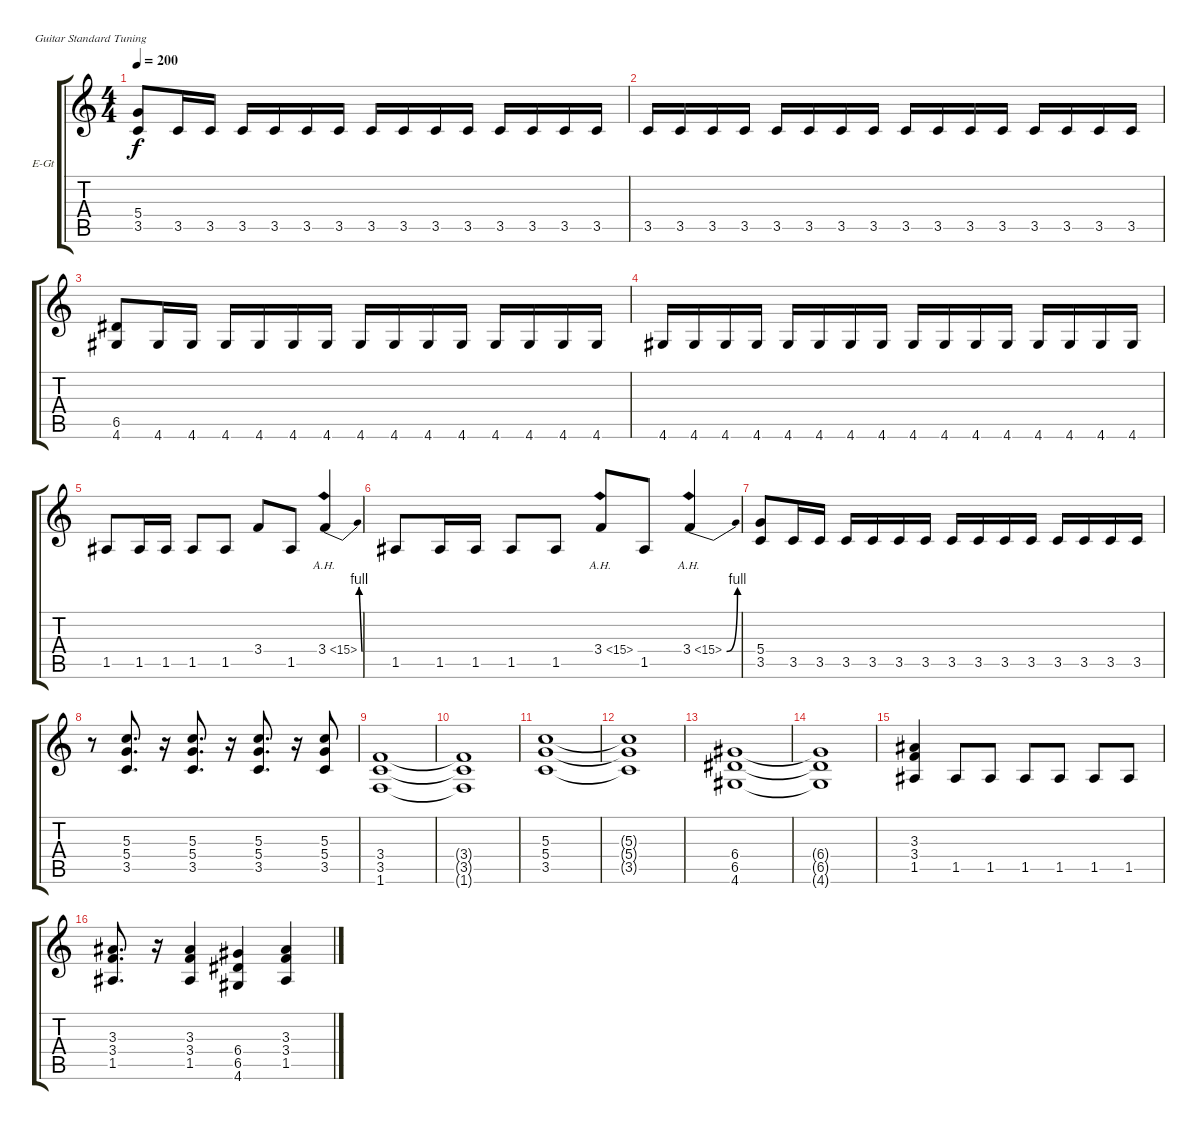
\bracketExtendMode groupsimilarinstruments
\firstSystemTrackNameOrientation horizontal
\otherSystemsTrackNameOrientation horizontal
\track ("Guitar 1 " "E-Gt") {instrument overdrivenguitar}
\staff {score tabs}
\tuning (E4 B3 G3 D3 A2 E2)
\ts (4 4)
\section ("" "")
\tempo 200
\clef g2
\ks aminor
(5.4 3.5).8{dy f} 3.5.16 3.5.16 3.5.16 3.5.16 3.5.16 3.5.16 3.5.16 3.5.16 3.5.16 3.5.16 3.5.16 3.5.16 3.5.16 3.5.16 |
3.5.16 3.5.16 3.5.16 3.5.16 3.5.16 3.5.16 3.5.16 3.5.16 3.5.16 3.5.16 3.5.16 3.5.16 3.5.16 3.5.16 3.5.16 3.5.16 |
(6.5 4.6).8 4.6.16 4.6.16 4.6.16 4.6.16 4.6.16 4.6.16 4.6.16 4.6.16 4.6.16 4.6.16 4.6.16 4.6.16 4.6.16 4.6.16 |
4.6.16 4.6.16 4.6.16 4.6.16 4.6.16 4.6.16 4.6.16 4.6.16 4.6.16 4.6.16 4.6.16 4.6.16 4.6.16 4.6.16 4.6.16 4.6.16 |
1.5.8 1.5.16 1.5.16 1.5.8 1.5.8 3.4.8 1.5.8 3.4{be (bend 0 0 60 4) ah 12}.4 |
1.5.8 1.5.16 1.5.16 1.5.8 1.5.8 3.4{ah 12}.8 1.5.8 3.4{be (bend 0 0 60 4) ah 12}.4 |
(5.4 3.5).8 3.5.16 3.5.16 3.5.16 3.5.16 3.5.16 3.5.16 3.5.16 3.5.16 3.5.16 3.5.16 3.5.16 3.5.16 3.5.16 3.5.16 |
r.8 (5.3 5.4 3.5).8{d} r.16 (5.3 5.4 3.5).8{d} r.16 (5.3 5.4 3.5).8{d} r.16 (5.3 5.4 3.5).8 |
\section ("" "")
(3.4 3.5 1.6).1 |
(3.4{t} 3.5{t} 1.6{t}).1 |
(5.3 5.4 3.5).1 |
(5.3{t} 5.4{t} 3.5{t}).1 |
(6.4 6.5 4.6).1 |
(6.4{t} 6.5{t} 4.6{t}).1 |
(3.3 3.4 1.5).4 1.5.8 1.5.8 1.5.8 1.5.8 1.5.8 1.5.8 |
(3.3 3.4 1.5).8{d} r.16 (3.3 3.4 1.5).4 (6.4 6.5 4.6).4 (3.3 3.4 1.5).4
